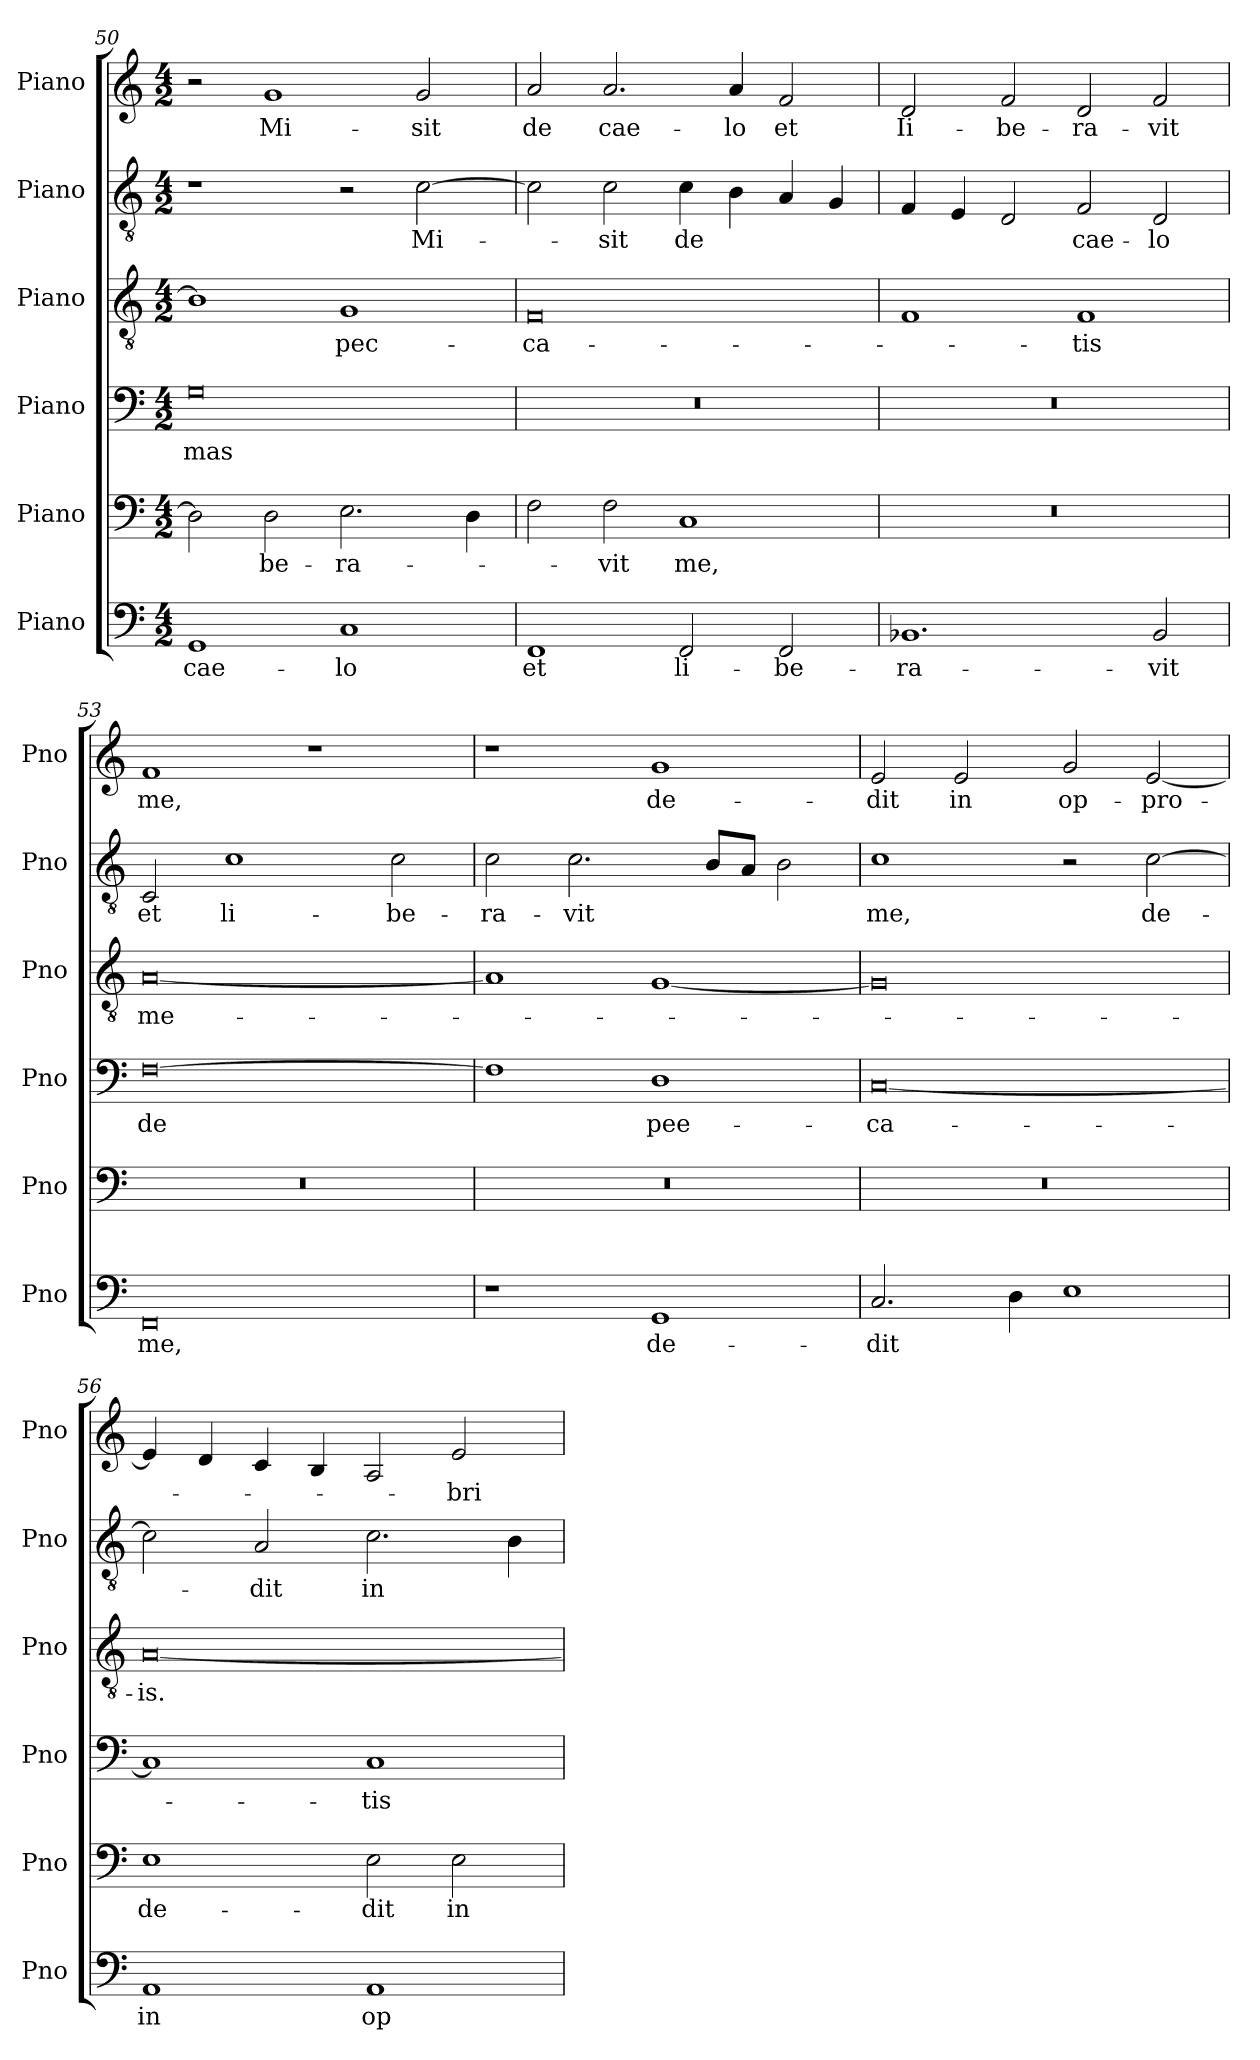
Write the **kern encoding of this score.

**kern	**text	**kern	**text	**kern	**text	**kern	**text	**kern	**text	**kern	**text
*part6	*part6	*part5	*part5	*part4	*part4	*part3	*part3	*part2	*part2	*part1	*part1
*staff6	*staff6	*staff5	*staff5	*staff4	*staff4	*staff3	*staff3	*staff2	*staff2	*staff1	*staff1
*I"Piano	*	*I"Piano	*	*I"Piano	*	*I"Piano	*	*I"Piano	*	*I"Piano	*
*I'Pno	*	*I'Pno	*	*I'Pno	*	*I'Pno	*	*I'Pno	*	*I'Pno	*
*clefF4	*	*clefF4	*	*clefF4	*	*clefGv2	*	*clefGv2	*	*clefG2	*
*k[]	*	*k[]	*	*k[]	*	*k[]	*	*k[]	*	*k[]	*
*M4/2	*	*M4/2	*	*M4/2	*	*M4/2	*	*M4/2	*	*M4/2	*
=50	=50	=50	=50	=50	=50	=50	=50	=50	=50	=50	=50
!	!LO:LY:b	!	!	!	!LO:LY:b	!	!	!	!	!	!
1GG	cae­-	2D\]	.	0G	-mas	1B]	.	1r	.	2r	.
!	!	!	!LO:LY:b	!	!	!	!	!	!	!	!LO:LY:b
.	.	2D\	-be-	.	.	.	.	.	.	1g	Mi­-
!	!LO:LY:b	!	!LO:LY:b	!	!	!	!LO:LY:b	!	!	!	!
1C	-lo	2.E\	-ra­-	.	.	1G	pec­-	2r	.	.	.
!	!	!	!	!	!	!	!	!	!LO:LY:b	!	!LO:LY:b
.	.	.	.	.	.	.	.	[2c\	Mi-	2g/	-sit
.	.	4D\	.	.	.	.	.	.	.	.	.
=51	=51	=51	=51	=51	=51	=51	=51	=51	=51	=51	=51
!	!LO:LY:b	!	!	!	!	!	!LO:LY:b	!	!	!	!LO:LY:b
1FF	et	2F\	.	0r	.	0F	-ca-	2c\]	.	2a/	de
!	!	!	!LO:LY:b	!	!	!	!	!	!LO:LY:b	!	!LO:LY:b
.	.	2F\	-vit	.	.	.	.	2c\	-sit	2.a/	cae-
!	!LO:LY:b	!	!LO:LY:b	!	!	!	!	!	!LO:LY:b	!	!
2FF/	li­-	1C	me,	.	.	.	.	4c\	de	.	.
!	!	!	!	!	!	!	!	!	!	!	!LO:LY:b
.	.	.	.	.	.	.	.	4B\	.	4a/	-lo
!	!LO:LY:b	!	!	!	!	!	!	!	!	!	!LO:LY:b
2FF/	-be­-	.	.	.	.	.	.	4A/	.	2f/	et
.	.	.	.	.	.	.	.	4G/	.	.	.
=52	=52	=52	=52	=52	=52	=52	=52	=52	=52	=52	=52
!	!LO:LY:b	!	!	!	!	!	!	!	!	!	!LO:LY:b
1.BB-X	-ra­-	0r	.	0r	.	1F	.	4F/	.	2d/	Ii­-
.	.	.	.	.	.	.	.	4E/	.	.	.
!	!	!	!	!	!	!	!	!	!	!	!LO:LY:b
.	.	.	.	.	.	.	.	2D/	.	2f/	-be-
!	!	!	!	!	!	!	!LO:LY:b	!	!LO:LY:b	!	!LO:LY:b
.	.	.	.	.	.	1F	-tis	2F/	cae-	2d/	-ra­-
!	!LO:LY:b	!	!	!	!	!	!	!	!LO:LY:b	!	!LO:LY:b
2BB-/	-vit	.	.	.	.	.	.	2D/	-lo	2f/	-vit
!!LO:LB:g=z
=53	=53	=53	=53	=53	=53	=53	=53	=53	=53	=53	=53
!	!LO:LY:b	!	!	!	!LO:LY:b	!	!LO:LY:b	!	!LO:LY:b	!	!LO:LY:b
0FF	me,	0r	.	[0F	de	[0A	me­-	2C/	et	1f	me,
!	!	!	!	!	!	!	!	!	!LO:LY:b	!	!
.	.	.	.	.	.	.	.	1c	li­-	.	.
.	.	.	.	.	.	.	.	.	.	1r	.
!	!	!	!	!	!	!	!	!	!LO:LY:b	!	!
.	.	.	.	.	.	.	.	2c\	-be-	.	.
=54	=54	=54	=54	=54	=54	=54	=54	=54	=54	=54	=54
!	!	!	!	!	!	!	!	!	!LO:LY:b	!	!
1r	.	0r	.	1F]	.	1A]	.	2c\	-ra­-	1r	.
!	!	!	!	!	!	!	!	!	!LO:LY:b	!	!
.	.	.	.	.	.	.	.	2.c\	-vit	.	.
!	!LO:LY:b	!	!	!	!LO:LY:b	!	!	!	!	!	!LO:LY:b
1GG	de-	.	.	1D	pee-	[1G	.	.	.	1g	de­-
.	.	.	.	.	.	.	.	8B/L	.	.	.
.	.	.	.	.	.	.	.	8A/J	.	.	.
.	.	.	.	.	.	.	.	2B\	.	.	.
=55	=55	=55	=55	=55	=55	=55	=55	=55	=55	=55	=55
!	!LO:LY:b	!	!	!	!LO:LY:b	!	!	!	!LO:LY:b	!	!LO:LY:b
2.C/	-dit	0r	.	[0C	-ca-	0G]	.	1c	me,	2e/	-dit
!	!	!	!	!	!	!	!	!	!	!	!LO:LY:b
.	.	.	.	.	.	.	.	.	.	2e/	in
4D\	.	.	.	.	.	.	.	.	.	.	.
!	!	!	!	!	!	!	!	!	!	!	!LO:LY:b
1E	.	.	.	.	.	.	.	2r	.	2g/	op­-
!	!	!	!	!	!	!	!	!	!LO:LY:b	!	!LO:LY:b
.	.	.	.	.	.	.	.	[2c\	de­-	[2e/	-pro-
=56	=56	=56	=56	=56	=56	=56	=56	=56	=56	=56	=56
!	!LO:LY:b	!	!LO:LY:b	!	!	!	!LO:LY:b	!	!	!	!
1AA	in	1E	de-	1C]	.	[0A	-is.	2c\]	.	4e/]	.
.	.	.	.	.	.	.	.	.	.	4d/	.
!	!	!	!	!	!	!	!	!	!LO:LY:b	!	!
.	.	.	.	.	.	.	.	2A/	-dit	4c/	.
.	.	.	.	.	.	.	.	.	.	4B/	.
!	!LO:LY:b	!	!LO:LY:b	!	!LO:LY:b	!	!	!	!LO:LY:b	!	!
1AA	op-	2E\	-dit	1C	-tis	.	.	2.c\	in	2A/	.
!	!	!	!LO:LY:b	!	!	!	!	!	!	!	!LO:LY:b
.	.	2E\	in	.	.	.	.	.	.	2e/	-bri­-
.	.	.	.	.	.	.	.	4B\	.	.	.
=	=	=	=	=	=	=	=	=	=	=	=
*-	*-	*-	*-	*-	*-	*-	*-	*-	*-	*-	*-
